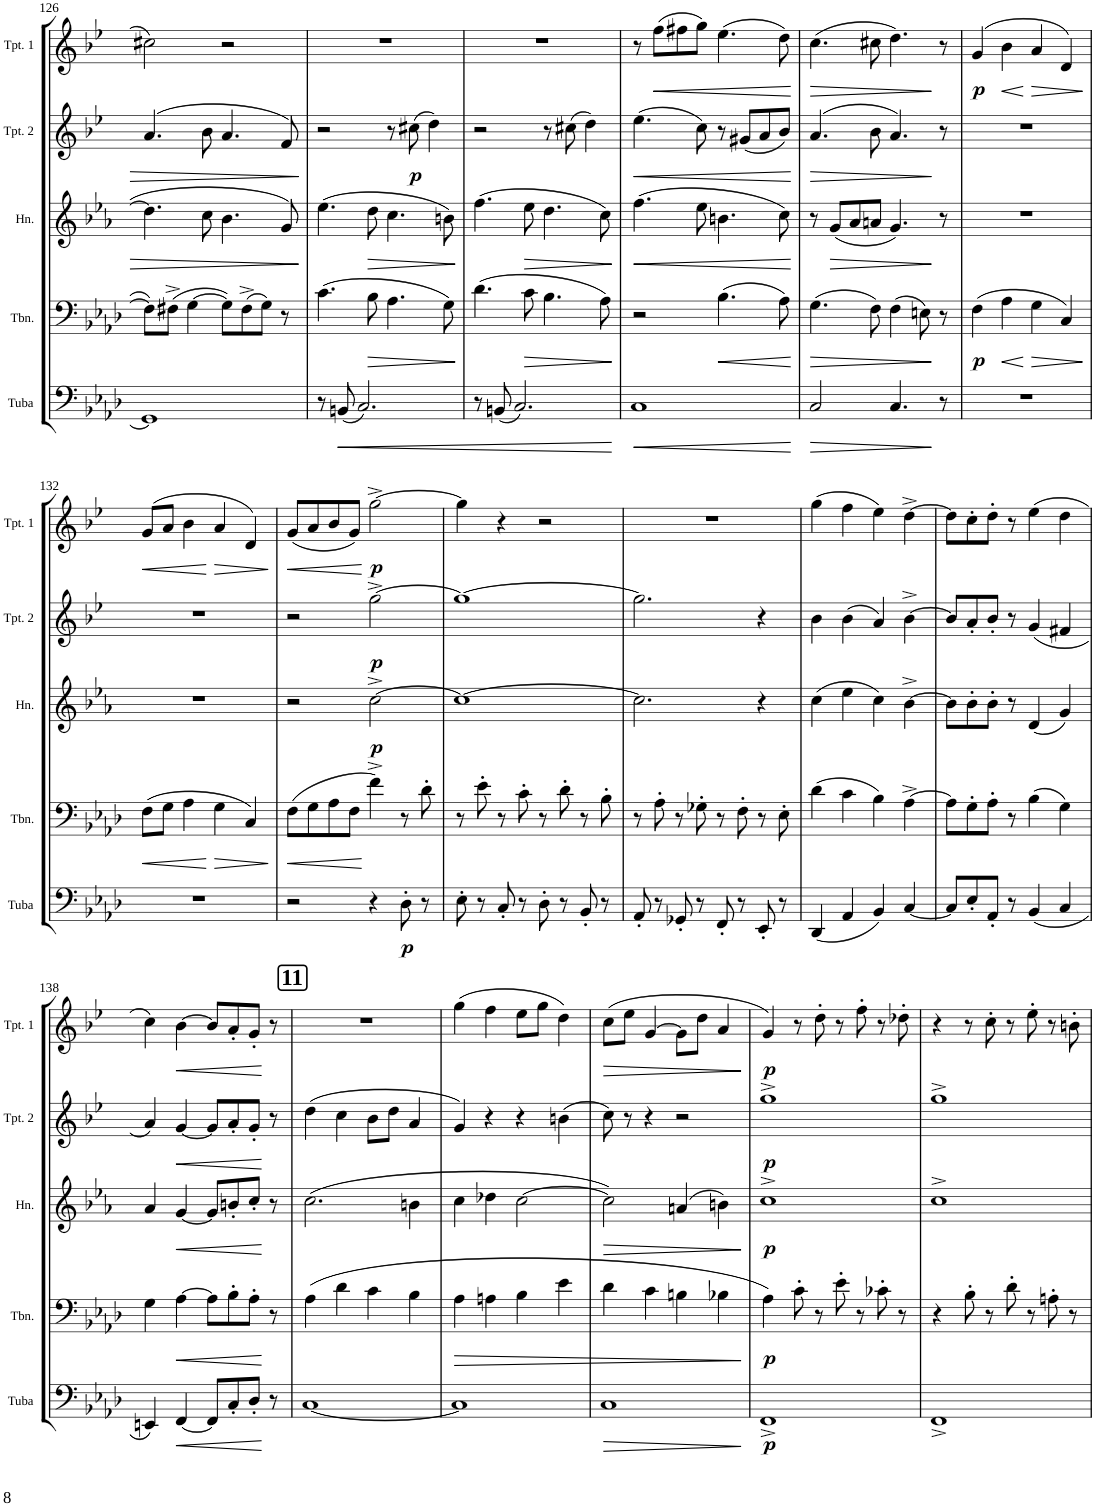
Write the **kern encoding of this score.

**kern	**dynam	**kern	**dynam	**kern	**dynam	**kern	**dynam	**kern	**dynam
*part5	*part5	*part4	*part4	*part3	*part3	*part2	*part2	*part1	*part1
*staff5	*staff5	*staff4	*staff4	*staff3	*staff3	*staff2	*staff2	*staff1	*staff1
*I"Tuba	*	*I"Trombone	*	*I"Horn in F	*	*I"Trumpet 2	*	*I"Trumpet 1	*
*I'Tuba	*	*I'Tbn.	*	*I'Hn.	*	*I'Tpt. 2	*	*I'Tpt. 1	*
!!LO:PB:g=z
*clefF4	*	*clefF4	*	*clefG2	*	*clefG2	*	*clefG2	*
*	*	*	*	*Trd4c7	*	*Trd1c2	*	*Trd1c2	*
*k[b-e-a-d-]	*	*k[b-e-a-d-]	*	*k[b-e-a-]	*	*k[b-e-]	*	*k[b-e-]	*
*M2/2	*	*M2/2	*	*M2/2	*	*M2/2	*	*M2/2	*
*met(c|)	*	*met(c|)	*	*met(c|)	*	*met(c|)	*	*met(c|)	*
=126	=126	=126	=126	=126	=126	=126	=126	=126	=126
1GG]	.	8F\L]	.	4.dd\]	.	(4.a/	.	2cc#X\	.
.	.	(8F#X^\J	.	.	.	.	.	.	.
.	.	[4G\	.	.	.	.	.	.	.
.	.	.	.	8cc\	.	8b-\	.	.	.
.	.	8G\L])	.	4.b-\	.	4.a/	.	2r	.
.	.	(8F#^\	.	.	.	.	.	.	.
.	.	8G\J)	.	.	.	.	.	.	.
.	.	8r	.	8g/	.	8f/)	.	.	.
=127	=127	=127	=127	=127	=127	=127	=127	=127	=127
8r	.	(4.c\	.	(4.ee-\	.	2r	.	1r	.
!	!LO:HP:b	!	!	!	!	!	!	!	!
(8BBn/	<	.	.	.	.	.	.	.	.
2.C/)	.	.	.	.	.	.	.	.	.
!	!	!	!LO:HP:b	!	!LO:HP:b	!	!	!	!
.	.	8B-\	>	8dd\	>	.	.	.	.
.	.	4.A-\	.	4.cc\	.	8r	.	.	.
!	!	!	!	!	!	!	!LO:DY:b	!	!
.	.	.	.	.	.	(8cc#X\	p	.	.
.	.	.	.	.	.	4dd\)	.	.	.
.	.	8G\)	.	8bn\)	.	.	.	.	.
.	.	.	]	.	]	.	.	.	.
=128	=128	=128	=128	=128	=128	=128	=128	=128	=128
8r	.	(4.d-\	.	(4.ff\	.	2r	.	1r	.
(8BBn/	.	.	.	.	.	.	.	.	.
2.C/)	.	.	.	.	.	.	.	.	.
!	!	!	!LO:HP:b	!	!LO:HP:b	!	!	!	!
.	.	8c\	>	8ee-\	>	.	.	.	.
.	.	4.B-\	.	4.dd\	.	8r	.	.	.
.	.	.	.	.	.	(8cc#X\	.	.	.
.	.	.	.	.	.	4dd\)	.	.	.
.	.	8A-\)	.	8cc\)	.	.	.	.	.
.	[	.	]	.	]	.	.	.	.
=129	=129	=129	=129	=129	=129	=129	=129	=129	=129
!	!LO:HP:b	!	!	!	!LO:HP:b	!	!LO:HP:b	!	!
1C	<	2r	.	(4.ff\	<	(4.ee-\	<	8r	.
!	!	!	!	!	!	!	!	!	!LO:HP:b
.	.	.	.	.	.	.	.	(8ff\L	<
.	.	.	.	.	.	.	.	8ff#X\	.
.	.	.	.	8ee-\	.	8cc\)	.	8gg\J)	.
!	!	!	!LO:HP:b	!	!	!	!	!	!
.	.	(4.B-\	<	4.bn\	.	8r	.	(4.ee-\	.
.	.	.	.	.	.	(8g#X/L	.	.	.
.	.	.	.	.	.	8a/	.	.	.
.	.	8A-\)	.	8cc\)	.	8b-/J)	.	8dd\)	.
.	[	.	[	.	[	.	[	.	[
=130	=130	=130	=130	=130	=130	=130	=130	=130	=130
!	!LO:HP:b	!	!LO:HP:b	!	!	!	!LO:HP:b	!	!LO:HP:b
2C/	>	(4.G\	>	8r	.	(4.a/	>	(4.cc\	>
!	!	!	!	!	!LO:HP:b	!	!	!	!
.	.	.	.	(8g/L	>	.	.	.	.
.	.	.	.	8a-/	.	.	.	.	.
.	.	8F\)	.	8an/J	.	8b-\	.	8cc#X\	.
4.C/	.	(4F\	.	4.g/)	.	4.a/)	.	4.dd\)	.
.	.	8En\)	.	.	.	.	.	.	.
8r	]	8r	]	8r	]	8r	]	8r	]
=131	=131	=131	=131	=131	=131	=131	=131	=131	=131
!	!	!	!LO:DY:b	!	!	!	!	!	!LO:DY:b
1r	.	(4F\	p	1r	.	1r	.	(4g/	p
!	!	!	!LO:HP:b	!	!	!	!	!	!LO:HP:b
.	.	4A-\	<	.	.	.	.	4b-\	<
!	!	!	!LO:HP:n=1:b	!	!	!	!	!	!LO:HP:n=1:b
.	.	4G\	[ >	.	.	.	.	4a/	[ >
.	.	4C/)	.	.	.	.	.	4d/)	.
.	.	.	]	.	.	.	.	.	]
!!LO:LB:g=z
=132	=132	=132	=132	=132	=132	=132	=132	=132	=132
!	!	!	!LO:HP:b	!	!	!	!	!	!LO:HP:b
1r	.	(8F\L	<	1r	.	1r	.	(8g/L	<
.	.	8G\J	.	.	.	.	.	8a/J	.
.	.	4A-\	.	.	.	.	.	4b-\	.
!	!	!	!LO:HP:n=1:b	!	!	!	!	!	!LO:HP:n=1:b
.	.	4G\	[ >	.	.	.	.	4a/	[ >
.	.	4C/)	.	.	.	.	.	4d/)	.
.	.	.	]	.	.	.	.	.	]
=133	=133	=133	=133	=133	=133	=133	=133	=133	=133
!	!	!	!LO:HP:b	!	!	!	!	!	!LO:HP:b
2r	.	(8F\L	<	2r	.	2r	.	(8g/L	<
.	.	8G\	.	.	.	.	.	8a/	.
.	.	8A-\	.	.	.	.	.	8b-/	.
.	.	8F\J	.	.	.	.	.	8g/J)	.
!	!	!	!	!	!LO:DY:b	!	!LO:DY:b	!	!LO:DY:n=1:b
4r	.	4f^\)	[	[2cc^\	p	[2gg^\	p	[2gg^\	[ p
!	!LO:DY:b	!	!	!	!	!	!	!	!
8D-'\	p	8r	.	.	.	.	.	.	.
8r	.	8d-'\	.	.	.	.	.	.	.
=134	=134	=134	=134	=134	=134	=134	=134	=134	=134
8E-'\	.	8r	.	1cc_	.	1gg_	.	4gg\]	.
8r	.	8e-'\	.	.	.	.	.	.	.
8C'/	.	8r	.	.	.	.	.	4r	.
8r	.	8c'\	.	.	.	.	.	.	.
8D-'\	.	8r	.	.	.	.	.	2r	.
8r	.	8d-'\	.	.	.	.	.	.	.
8BB-'/	.	8r	.	.	.	.	.	.	.
8r	.	8B-'\	.	.	.	.	.	.	.
=135	=135	=135	=135	=135	=135	=135	=135	=135	=135
8AA-'/	.	8r	.	2.cc\]	.	2.gg\]	.	1r	.
8r	.	8A-'\	.	.	.	.	.	.	.
8GG-X'/	.	8r	.	.	.	.	.	.	.
8r	.	8G-X'\	.	.	.	.	.	.	.
8FF'/	.	8r	.	.	.	.	.	.	.
8r	.	8F'\	.	.	.	.	.	.	.
8EE-'/	.	8r	.	4r	.	4r	.	.	.
8r	.	8E-'\	.	.	.	.	.	.	.
=136	=136	=136	=136	=136	=136	=136	=136	=136	=136
(4DD-/	.	(4d-\	.	(4cc\	.	4b-\	.	(4gg\	.
4AA-/	.	4c\	.	4ee-\	.	(4b-\	.	4ff\	.
4BB-/)	.	4B-\)	.	4cc\)	.	4a/)	.	4ee-\)	.
[4C/	.	[4A-^\	.	[4b-^\	.	[4b-^\	.	[4dd^\	.
=137	=137	=137	=137	=137	=137	=137	=137	=137	=137
8C/L]	.	8A-\L]	.	8b-\L]	.	8b-/L]	.	8dd\L]	.
8E-'/	.	8G'\	.	8b-'\	.	8a'/	.	8cc'\	.
8AA-'/J	.	8A-'\J	.	8b-'\J	.	8b-'/J	.	8dd'\J	.
8r	.	8r	.	8r	.	8r	.	8r	.
(4BB-/	.	(4B-\	.	(4d/	.	(4g/	.	(4ee-\	.
4C/	.	4G\)	.	4g/)	.	4f#X/	.	4dd\	.
!!LO:LB:g=z
=138	=138	=138	=138	=138	=138	=138	=138	=138	=138
4EEn/)	.	4G\	.	4a-/	.	4a/)	.	4cc\)	.
!	!LO:HP:b	!	!LO:HP:b	!	!LO:HP:b	!	!LO:HP:b	!	!LO:HP:b
[4FF/	<	[4A-\	<	[4g/	<	[4g/	<	[4b-\	<
8FF/L]	.	8A-\L]	.	8g/L]	.	8g/L]	.	8b-/L]	.
8C'/	.	8B-'\	.	8bn'/	.	8a'/	.	8a'/	.
8D-'/J	.	8A-'\J	.	8cc'/J	.	8g'/J	.	8g'/J	.
8r	[	8r	[	8r	[	8r	[	8r	[
!!LO:REH:place=s1:a:B:cj:fs=14:t=11
=139	=139	=139	=139	=139	=139	=139	=139	=139	=139
[1C	.	(4A-\	.	(2.cc\	.	(4dd\	.	1r	.
.	.	4d-\	.	.	.	4cc\	.	.	.
.	.	4c\	.	.	.	8b-\L	.	.	.
.	.	.	.	.	.	8dd\J	.	.	.
.	.	4B-\	.	4bn\	.	4a/	.	.	.
=140	=140	=140	=140	=140	=140	=140	=140	=140	=140
!	!	!	!LO:HP:b	!	!	!	!	!	!
1C]	.	4A-\	>	4cc\	.	4g/)	.	(4gg\	.
.	.	4An\	.	4dd-X\	.	4r	.	4ff\	.
.	.	4B-\	.	[2cc\	.	4r	.	8ee-\L	.
.	.	.	.	.	.	.	.	8gg\J	.
.	.	4e-\	.	.	.	(4bn\	.	4dd\)	.
=141	=141	=141	=141	=141	=141	=141	=141	=141	=141
!	!LO:HP:b	!	!	!	!LO:HP:b	!	!	!	!LO:HP:b
1C	>	4d-\	.	2cc\])	>	8cc\)	.	(8cc\L	>
.	.	.	.	.	.	8r	.	8ee-\J	.
.	.	4c\	.	.	.	4r	.	[4g/	.
.	.	4Bn\	.	(4an/	.	2r	.	8g\L]	.
.	.	.	.	.	.	.	.	8dd\J	.
.	.	4B-X\	.	4bn\)	.	.	.	4a/	.
.	]	.	]	.	]	.	.	.	]
=142	=142	=142	=142	=142	=142	=142	=142	=142	=142
!	!LO:DY:b	!	!LO:DY:b	!	!LO:DY:b	!	!LO:DY:b	!	!LO:DY:b
1FF^	p	4A-\)	p	1cc^	p	1gg^	p	4g/)	p
.	.	8c'\	.	.	.	.	.	8r	.
.	.	8r	.	.	.	.	.	8dd'\	.
.	.	8e-'\	.	.	.	.	.	8r	.
.	.	8r	.	.	.	.	.	8ff'\	.
.	.	8c-X'\	.	.	.	.	.	8r	.
.	.	8r	.	.	.	.	.	8dd-X'\	.
=143	=143	=143	=143	=143	=143	=143	=143	=143	=143
1FF^	.	4r	.	1cc^	.	1gg^	.	4r	.
.	.	8B-'\	.	.	.	.	.	8r	.
.	.	8r	.	.	.	.	.	8cc'\	.
.	.	8d-'\	.	.	.	.	.	8r	.
.	.	8r	.	.	.	.	.	8ee-'\	.
.	.	8An'\	.	.	.	.	.	8r	.
.	.	8r	.	.	.	.	.	8bn'\	.
=	=	=	=	=	=	=	=	=	=
*-	*-	*-	*-	*-	*-	*-	*-	*-	*-
